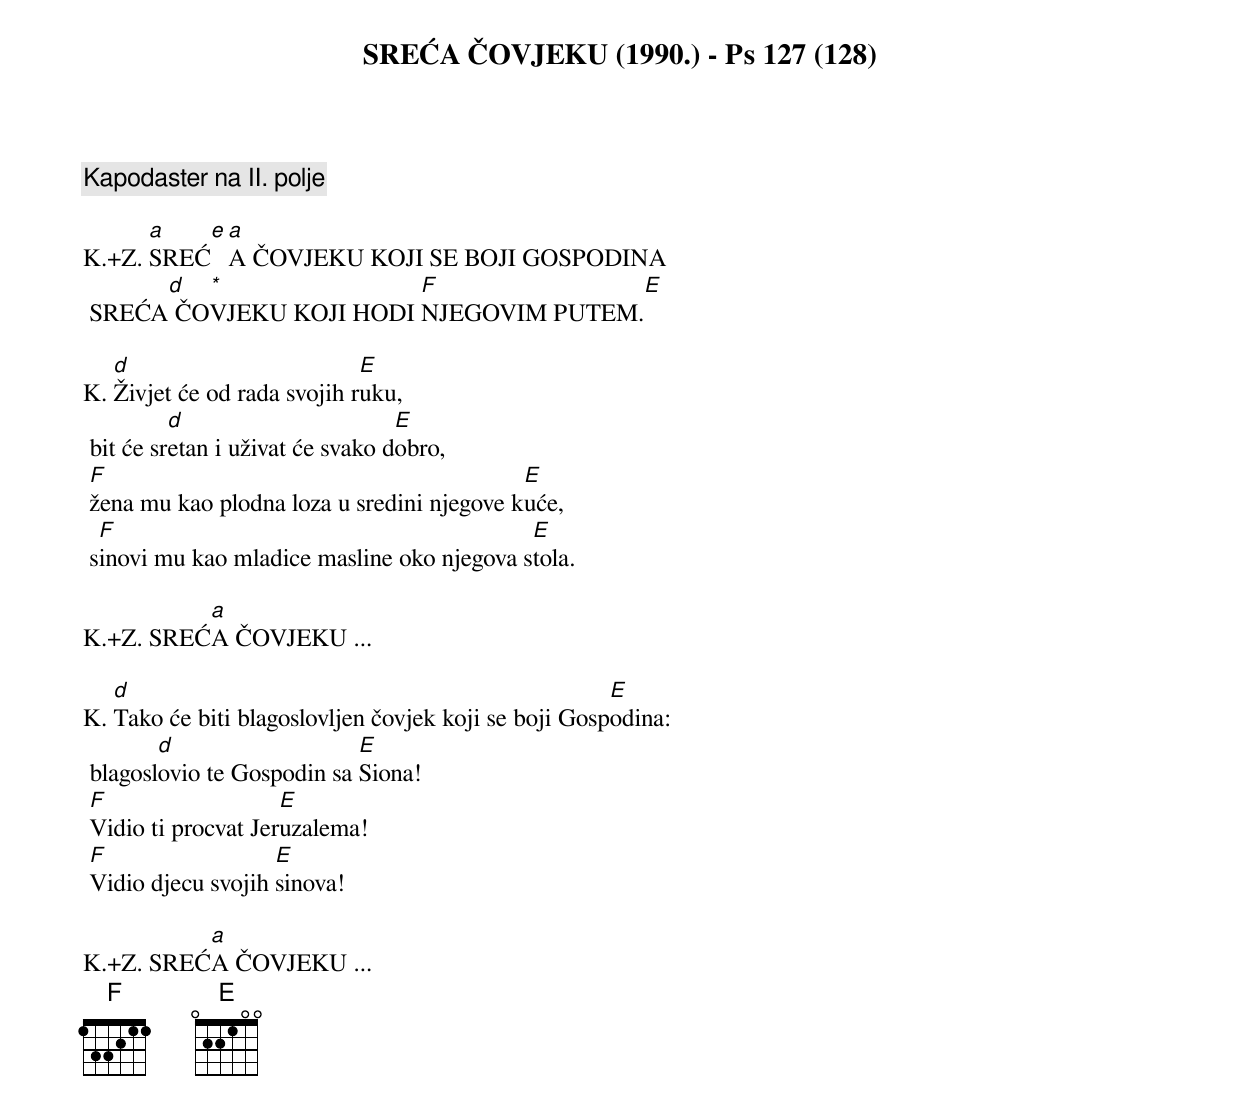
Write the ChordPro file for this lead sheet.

{title: SREĆA ČOVJEKU (1990.) - Ps 127 (128)}

{comment: Kapodaster na II. polje}

K.+Z.	[a]SREĆ[e][a]A ČOVJEKU KOJI SE BOJI GOSPODINA
	SREĆA[d] ČO[*]VJEKU KOJI HODI [F]NJEGOVIM PUTEM.[E]

K.	[d]Živjet će od rada svojih r[E]uku,
	bit će sr[d]etan i uživat će svako d[E]obro,
	[F]žena mu kao plodna loza u sredini njegove k[E]uće,
	s[F]inovi mu kao mladice masline oko njegova s[E]tola.

K.+Z.	SREĆ[a]A ČOVJEKU ...

K.	[d]Tako će biti blagoslovljen čovjek koji se boji Gosp[E]odina:
	blagosl[d]ovio te Gospodin sa [E]Siona!
	[F]Vidio ti procvat Jer[E]uzalema!
	[F]Vidio djecu svojih [E]sinova!

K.+Z.	SREĆ[a]A ČOVJEKU ...
